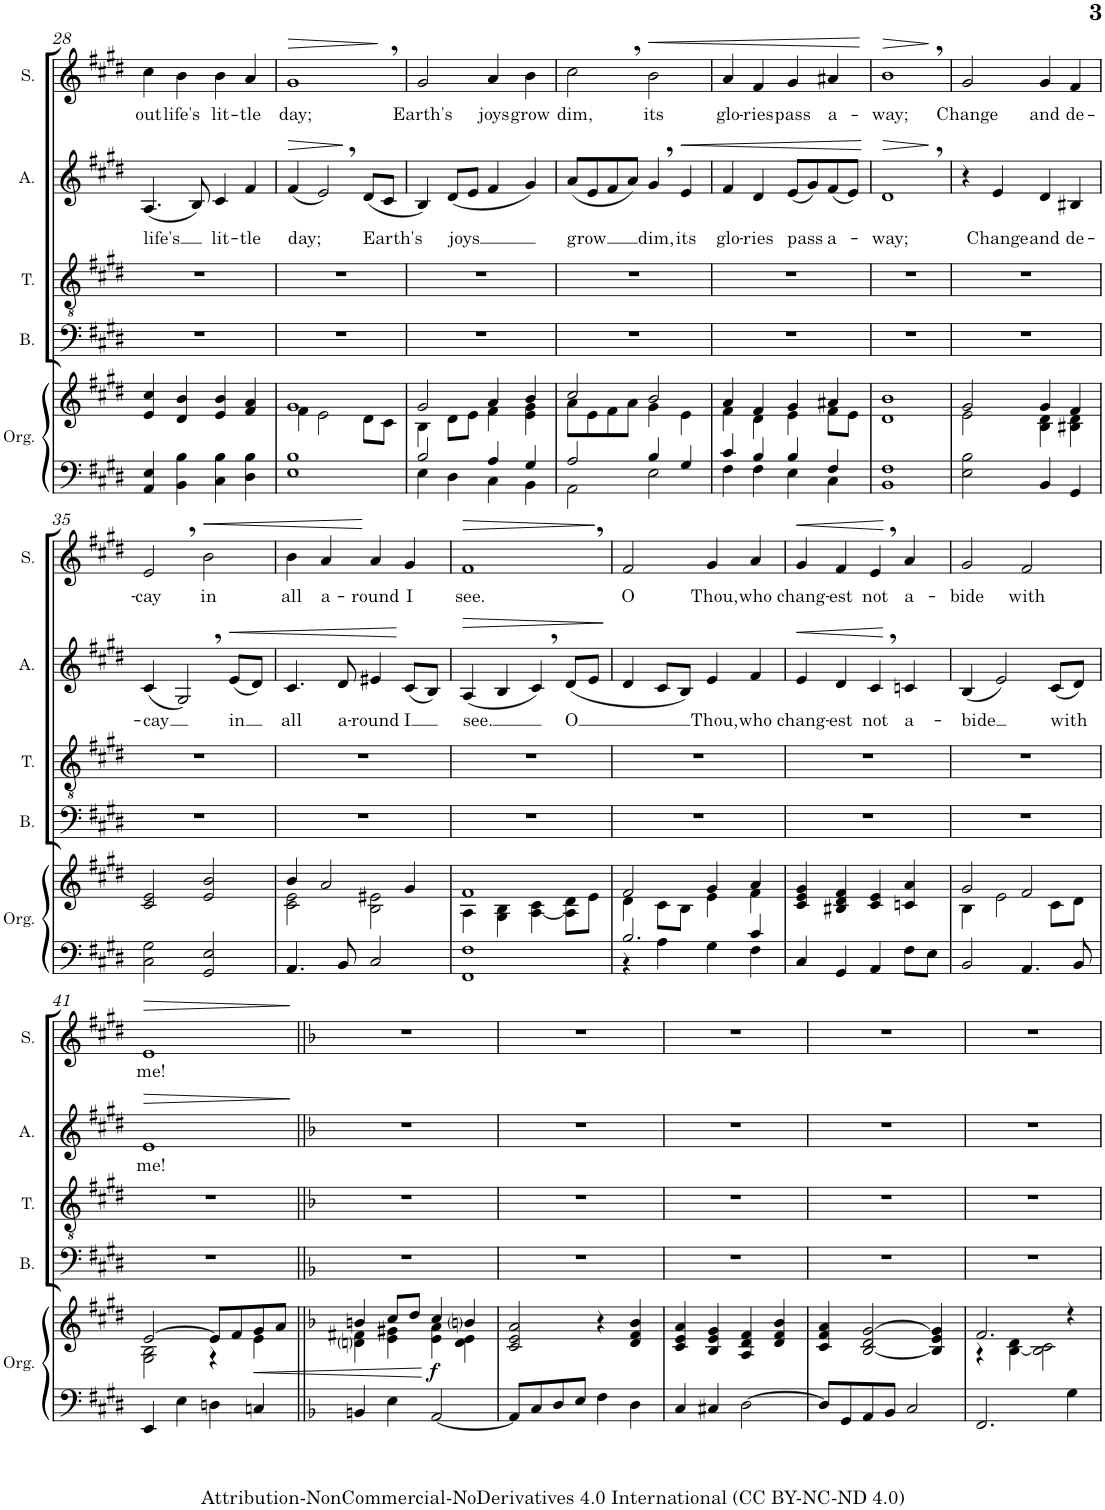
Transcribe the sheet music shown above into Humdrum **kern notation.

**kern	**kern	**dynam	**kern	**kern	**kern	**text	**dynam	**kern	**text	**dynam
*part5	*part5	*part5	*part4	*part3	*part2	*part2	*part2	*part1	*part1	*part1
*staff6	*staff5	*staff5/6	*staff4	*staff3	*staff2	*staff2	*staff2	*staff1	*staff1	*staff1
*I"Organ	*	*	*I"Bass	*I"Tenor	*I"Alto	*	*	*I"Soprano	*	*
*I'Org.	*	*	*I'B.	*I'T.	*I'A.	*	*	*I'S.	*	*
!!LO:PB:g=z
*clefF4	*clefG2	*	*clefF4	*clefGv2	*clefG2	*	*	*clefG2	*	*
*k[f#c#g#d#]	*k[f#c#g#d#]	*	*k[f#c#g#d#]	*k[f#c#g#d#]	*k[f#c#g#d#]	*	*	*k[f#c#g#d#]	*	*
*M4/4	*M4/4	*	*M4/4	*M4/4	*M4/4	*	*	*M4/4	*	*
=28	=28	=28	=28	=28	=28	=28	=28	=28	=28	=28
!	!	!	!	!	!	!LO:LY:b	!	!	!LO:LY:b	!
4AA/ 4E/	4e/ 4cc#/	.	1r	1r	(4.A/	life's	.	4cc#\	out	.
!	!	!	!	!	!	!	!	!	!LO:LY:b	!
4BB\ 4B\	4d#/ 4b/	.	.	.	.	.	.	4b\	life's	.
.	.	.	.	.	8B/)	.	.	.	.	.
!	!	!	!	!	!	!LO:LY:b	!	!	!LO:LY:b	!
4C#\ 4B\	4e/ 4b/	.	.	.	4c#/	lit-	.	4b\	lit-	.
!	!	!	!	!	!	!LO:LY:b	!	!	!LO:LY:b	!
4D#\ 4B\	4f#/ 4a/	.	.	.	4f#/	-tle	.	4a/	-tle	.
=29	=29	=29	=29	=29	=29	=29	=29	=29	=29	=29
*	*^	*	*	*	*	*	*	*	*	*
!	!	!	!	!	!	!	!LO:LY:b	!LO:HP:b	!	!LO:LY:b	!LO:HP:b
1E 1B	1g#	4f#\	.	1r	1r	(4f#/	day;	>	1g#,	day;	>
.	.	2e\	.	.	.	2e,/)	.	.	.	.	.
!	!	!	!	!	!	!	!LO:LY:b	!	!	!	!
.	.	8d#\L	.	.	.	(8d#/L	Earth's	]	.	.	.
.	.	8c#\J	.	.	.	8c#/J	.	.	.	.	.
*	*v	*v	*	*	*	*	*	*	*	*	*
.	.	.	.	.	.	.	.	.	.	]
=30	=30	=30	=30	=30	=30	=30	=30	=30	=30	=30
*^	*^	*	*	*	*	*	*	*	*	*
!	!	!	!	!	!	!	!	!	!	!	!LO:LY:b	!
2B/	4E\	2g#/	4B\	.	1r	1r	4B/)	.	.	2g#/	Earth's	.
!	!	!	!	!	!	!	!	!LO:LY:b	!	!	!	!
.	4D#\	.	8d#\L	.	.	.	(8d#/L	joys	.	.	.	.
.	.	.	8e\J	.	.	.	8e/J	.	.	.	.	.
!	!	!	!	!	!	!	!	!	!	!	!LO:LY:b	!
4A/	4C#\	4a/	4f#\	.	.	.	4f#/	.	.	4a/	joys	.
!	!	!	!	!	!	!	!	!	!	!	!LO:LY:b	!
4G#/	4BB\	4b/	4e\ 4g#\	.	.	.	4g#/)	.	.	4b\	grow	.
=31	=31	=31	=31	=31	=31	=31	=31	=31	=31	=31	=31	=31
!	!	!	!	!	!	!	!	!LO:LY:b	!	!	!LO:LY:b	!
2A/	2AA\	2cc#/	8a\L	.	1r	1r	(8a/L	grow	.	2cc#,\	dim,	.
.	.	.	8e\	.	.	.	8e/	.	.	.	.	.
.	.	.	8f#\	.	.	.	8f#/	.	.	.	.	.
.	.	.	8a\J	.	.	.	8a/J)	.	.	.	.	.
!	!	!	!	!	!	!	!	!LO:LY:b	!	!	!LO:LY:b	!LO:HP:b
4B/	2E\	2b/	4g#\	.	.	.	4g#,/	dim,	.	2b\	its	<
!	!	!	!	!	!	!	!	!LO:LY:b	!LO:HP:b	!	!	!
4G#/	.	.	4e\	.	.	.	4e/	its	<	.	.	.
=32	=32	=32	=32	=32	=32	=32	=32	=32	=32	=32	=32	=32
!	!	!	!	!	!	!	!	!LO:LY:b	!	!	!LO:LY:b	!
4c#/	4F#\	4a/	4f#\	.	1r	1r	4f#/	glo-	.	4a/	glo-	.
!	!	!	!	!	!	!	!	!LO:LY:b	!	!	!LO:LY:b	!
4B/	4F#\	4f#/	4d#\	.	.	.	4d#/	-ries	.	4f#/	-ries	.
!	!	!	!	!	!	!	!	!LO:LY:b	!	!	!LO:LY:b	!
4B/	4E\	4g#/	4e\	.	.	.	(8e/L	pass	.	4g#/	pass	.
.	.	.	.	.	.	.	8g#/)	.	.	.	.	.
!	!	!	!	!	!	!	!	!LO:LY:b	!	!	!LO:LY:b	!
4F#/	4C#\	4a#X/	8f#\L	.	.	.	(8f#/	a-	.	4a#X/	a-	.
.	.	.	8e\J	.	.	.	8e/J)	.	.	.	.	.
*v	*v	*	*	*	*	*	*	*	*	*	*	*
*	*v	*v	*	*	*	*	*	*	*	*	*
.	.	.	.	.	.	.	[	.	.	[
=33	=33	=33	=33	=33	=33	=33	=33	=33	=33	=33
*^	*^	*	*	*	*	*	*	*	*	*
!	!	!	!	!	!	!	!	!LO:LY:b	!LO:HP:b	!	!LO:LY:b	!LO:HP:b
1F#	1BB	1b	1d#	.	1r	1r	1d#,	-way;	>	1b,	-way;	>
*v	*v	*	*	*	*	*	*	*	*	*	*	*
*	*v	*v	*	*	*	*	*	*	*	*	*
.	.	.	.	.	.	.	]	.	.	]
=34	=34	=34	=34	=34	=34	=34	=34	=34	=34	=34
*	*^	*	*	*	*	*	*	*	*	*
!	!	!	!	!	!	!	!	!	!	!LO:LY:b	!
2E\ 2B\	2g#/	2e\	.	1r	1r	4r	.	.	2g#/	Change	.
!	!	!	!	!	!	!	!LO:LY:b	!	!	!	!
.	.	.	.	.	.	4e/	Change	.	.	.	.
!	!	!	!	!	!	!	!LO:LY:b	!	!	!LO:LY:b	!
4BB/	4g#/	4B\ 4d#\	.	.	.	4d#/	and	.	4g#/	and	.
!	!	!	!	!	!	!	!LO:LY:b	!	!	!LO:LY:b	!
4GG#/	4f#/	4B#X\ 4d#\	.	.	.	4B#X/	de-	.	4f#/	de-	.
!!LO:LB:g=z
=35	=35	=35	=35	=35	=35	=35	=35	=35	=35	=35	=35
!	!	!	!	!	!	!	!LO:LY:b	!	!	!LO:LY:b	!
*	*v	*v	*	*	*	*	*	*	*	*	*
2C#\ 2G#\	2c#/ 2e/	.	1r	1r	(4c#/	-cay	.	2e,/	-cay	.
.	.	.	.	.	2G#,/)	.	.	.	.	.
!	!	!	!	!	!	!	!	!	!LO:LY:b	!LO:HP:b
2GG#/ 2E/	2e/ 2b/	.	.	.	.	.	.	2b\	in	<
!	!	!	!	!	!	!LO:LY:b	!LO:HP:b	!	!	!
.	.	.	.	.	(8e/L	in	<	.	.	.
.	.	.	.	.	8d#/J)	.	.	.	.	.
=36	=36	=36	=36	=36	=36	=36	=36	=36	=36	=36
*	*^	*	*	*	*	*	*	*	*	*
!	!	!	!	!	!	!	!LO:LY:b	!	!	!LO:LY:b	!
4.AA/	4b/	2c#\ 2e\	.	1r	1r	4.c#/	all	.	4b\	all	.
!	!	!	!	!	!	!	!	!	!	!LO:LY:b	!
.	2a/	.	.	.	.	.	.	.	4a/	a-	.
!	!	!	!	!	!	!	!LO:LY:b	!	!	!	!
8BB/	.	.	.	.	.	8d#/	a-	.	.	.	.
!	!	!	!	!	!	!	!LO:LY:b	!	!	!LO:LY:b	!
2C#/	.	2B\ 2e#X\	.	.	.	4e#X/	-round	.	4a/	-round	[
!	!	!	!	!	!	!	!LO:LY:b	!	!	!LO:LY:b	!
.	4g#/	.	.	.	.	(8c#/L	I	[	4g#/	I	.
.	.	.	.	.	.	8B/J)	.	.	.	.	.
=37	=37	=37	=37	=37	=37	=37	=37	=37	=37	=37	=37
!	!	!	!	!	!	!	!LO:LY:b	!LO:HP:b	!	!LO:LY:b	!LO:HP:b
1FF# 1F#	1f#	4A\	.	1r	1r	(4A/	see.	>	1f#,	see.	>
.	.	4G#\ 4B\	.	.	.	4B/	.	.	.	.	.
.	.	[4A\ 4c#\	.	.	.	4c#,/)	.	.	.	.	.
!	!	!	!	!	!	!	!LO:LY:b	!	!	!	!
.	.	8A\] 8d#\L	.	.	.	(8d#/L	O	.	.	.	.
.	.	8e\J	.	.	.	8e/J	.	.	.	.	.
*	*v	*v	*	*	*	*	*	*	*	*	*
.	.	.	.	.	.	.	]	.	.	]
=38	=38	=38	=38	=38	=38	=38	=38	=38	=38	=38
*^	*^	*	*	*	*	*	*	*	*	*
!	!	!	!	!	!	!	!	!	!	!	!LO:LY:b	!
2.B/	4r	2f#/	4d#\	.	1r	1r	4d#/	.	.	2f#/	O	.
.	4A\	.	8c#\L	.	.	.	8c#/L	.	.	.	.	.
.	.	.	8B\J	.	.	.	8B/J)	.	.	.	.	.
!	!	!	!	!	!	!	!	!LO:LY:b	!	!	!LO:LY:b	!
.	4G#\	4g#/	4e\	.	.	.	4e/	Thou,	.	4g#/	Thou,	.
!	!	!	!	!	!	!	!	!LO:LY:b	!	!	!LO:LY:b	!
4c#/	4F#\	4a/	4f#\	.	.	.	4f#/	who	.	4a/	who	.
=39	=39	=39	=39	=39	=39	=39	=39	=39	=39	=39	=39	=39
!	!	!	!	!	!	!	!	!LO:LY:b	!LO:HP:b	!	!LO:LY:b	!LO:HP:b
*v	*v	*	*	*	*	*	*	*	*	*	*	*
*	*v	*v	*	*	*	*	*	*	*	*	*
4C#/	4c#/ 4e/ 4g#/	.	1r	1r	4e/	chang-	<	4g#/	chang-	<
!	!	!	!	!	!	!LO:LY:b	!	!	!LO:LY:b	!
4GG#/	4B#X/ 4d#/ 4f#/	.	.	.	4d#/	-est	.	4f#/	-est	.
!	!	!	!	!	!	!LO:LY:b	!	!	!LO:LY:b	!
4AA/	4c#/ 4e/	.	.	.	4c#,/	not	.	4e,/	not	.
!	!	!	!	!	!	!LO:LY:b	!	!	!LO:LY:b	!
8F#\L	4cn/ 4a/	.	.	.	4cn/	a-	[	4a/	a-	[
8E\J	.	.	.	.	.	.	.	.	.	.
=40	=40	=40	=40	=40	=40	=40	=40	=40	=40	=40
*	*^	*	*	*	*	*	*	*	*	*
!	!	!	!	!	!	!	!LO:LY:b	!	!	!LO:LY:b	!
2BB/	2g#/	4B\	.	1r	1r	(4B/	-bide	.	2g#/	-bide	.
.	.	2e\	.	.	.	2e/)	.	.	.	.	.
!	!	!	!	!	!	!	!	!	!	!LO:LY:b	!
4.AA/	2f#/	.	.	.	.	.	.	.	2f#/	with	.
!	!	!	!	!	!	!	!LO:LY:b	!	!	!	!
.	.	8c#\L	.	.	.	(8c#/L	with	.	.	.	.
8BB/	.	8d#\J	.	.	.	8d#/J)	.	.	.	.	.
!!LO:LB:g=z
=41	=41	=41	=41	=41	=41	=41	=41	=41	=41	=41	=41
!	!	!	!	!	!	!	!LO:LY:b	!LO:HP:b	!	!LO:LY:b	!LO:HP:b
4EE/	[2e/	2G#\ 2B\	.	1r	1r	1e	me!	>	1e	me!	>
4E\	.	.	.	.	.	.	.	.	.	.	.
4Dn\	8e/L]	4r	.	.	.	.	.	.	.	.	.
.	8f#/	.	.	.	.	.	.	.	.	.	.
!	!	!	!LO:HP:b	!	!	!	!	!	!	!	!
4Cn/	8g#/	4e\	<	.	.	.	.	.	.	.	.
.	8a/J	.	.	.	.	.	.	.	.	.	.
*	*v	*v	*	*	*	*	*	*	*	*	*
.	.	.	.	.	.	.	]	.	.	]
=42||	=42||	=42||	=42||	=42||	=42||	=42||	=42||	=42||	=42||	=42||
*k[b-]	*k[b-]	*	*k[b-]	*k[b-]	*k[b-]	*	*	*k[b-]	*	*
*	*^	*	*	*	*	*	*	*	*	*
4BBn/	4bn/	4dni\ 4f#X\	.	1r	1r	1r	.	.	1r	.	.
4E\	8cc/L	4e\ 4g#X\	.	.	.	.	.	.	.	.	.
.	8dd/J	.	.	.	.	.	.	.	.	.	.
!	!	!	!LO:DY:n=1:b	!	!	!	!	!	!	!	!
[2AA/	4cc/	4e\ 4a\	[ f	.	.	.	.	.	.	.	.
.	4bni/	4d\ 4e\	.	.	.	.	.	.	.	.	.
*	*v	*v	*	*	*	*	*	*	*	*	*
=43	=43	=43	=43	=43	=43	=43	=43	=43	=43	=43
8AA/L]	2c/ 2e/ 2a/	.	1r	1r	1r	.	.	1r	.	.
8C/	.	.	.	.	.	.	.	.	.	.
8D/	.	.	.	.	.	.	.	.	.	.
8E/J	.	.	.	.	.	.	.	.	.	.
4F\	4r	.	.	.	.	.	.	.	.	.
4D\	4d/ 4f/ 4b-/	.	.	.	.	.	.	.	.	.
=44	=44	=44	=44	=44	=44	=44	=44	=44	=44	=44
4C/	4c/ 4e/ 4a/	.	1r	1r	1r	.	.	1r	.	.
4C#X/	4B-/ 4e/ 4g/	.	.	.	.	.	.	.	.	.
[2D\	4A/ 4d/ 4f/	.	.	.	.	.	.	.	.	.
.	4d/ 4f/ 4b-/	.	.	.	.	.	.	.	.	.
=45	=45	=45	=45	=45	=45	=45	=45	=45	=45	=45
8D/L]	4c/ 4f/ 4a/	.	1r	1r	1r	.	.	1r	.	.
8GG/	.	.	.	.	.	.	.	.	.	.
8AA/	[2B-/ 2d/ [2g/	.	.	.	.	.	.	.	.	.
8BB-/J	.	.	.	.	.	.	.	.	.	.
2C/	.	.	.	.	.	.	.	.	.	.
.	4B-/] 4e/ 4g/]	.	.	.	.	.	.	.	.	.
=46	=46	=46	=46	=46	=46	=46	=46	=46	=46	=46
*	*^	*	*	*	*	*	*	*	*	*
2.FF/	2.f/	4r	.	1r	1r	1r	.	.	1r	.	.
.	.	[4B-\ 4d\	.	.	.	.	.	.	.	.	.
.	.	2B-\] 2c\	.	.	.	.	.	.	.	.	.
4G\	4r	.	.	.	.	.	.	.	.	.	.
*	*v	*v	*	*	*	*	*	*	*	*	*
=	=	=	=	=	=	=	=	=	=	=
*-	*-	*-	*-	*-	*-	*-	*-	*-	*-	*-
